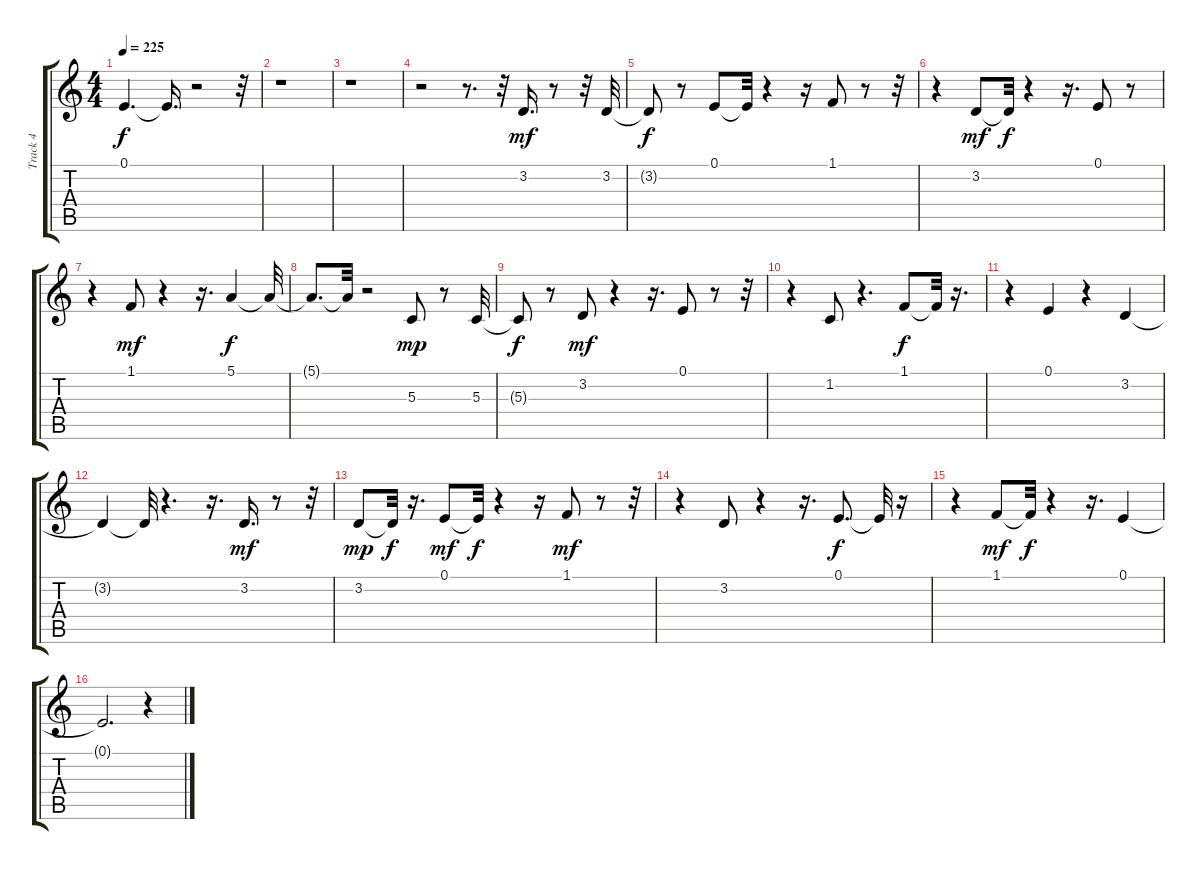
\track ("Track 4" "Track 4") {instrument pad1newage}
\staff {score tabs}
\tuning (E4 B3 G3 D3 A2 E2) {hide}
\ts (4 4)
\tempo 225
\clef g2
\ks c
0.1{t}.4{d dy f} 0.1{t}.16{d} r.2 r.32 |
r.1 |
r.1 |
r.2 r.8{d} r.32 3.2.16{d dy mf} r.8 r.32 3.2.32 |
3.2{t}.8{dy f} r.8 0.1.8 0.1{t}.32 r.4 r.16 1.1.8 r.8 r.32 |
r.4 3.2.8{dy mf} 3.2{t}.32{dy f} r.4 r.16{d} 0.1.8 r.8 |
r.4 1.1.8{dy mf} r.4 r.16{d} 5.1.4{dy f} 5.1{t}.32 |
5.1{t}.8{d} 5.1{t}.32 r.2 5.3.8{dy mp} r.8 5.3.32 |
5.3{t}.8{dy f} r.8 3.2.8{dy mf} r.4 r.16{d} 0.1.8 r.8 r.32 |
r.4 1.2.8 r.4{d} 1.1.8{dy f} 1.1{t}.32 r.16{d} |
r.4 0.1.4 r.4 3.2.4 |
3.2{t}.4 3.2{t}.32 r.4{d} r.16{d} 3.2.16{d dy mf} r.8 r.32 |
3.2.8{dy mp} 3.2{t}.32{dy f} r.16{d} 0.1.8{dy mf} 0.1{t}.32{dy f} r.4 r.16 1.1.8{dy mf} r.8 r.32 |
r.4 3.2.8 r.4 r.16{d} 0.1.8{d dy f} 0.1{t}.32 r.16 |
r.4 1.1.8{dy mf} 1.1{t}.32{dy f} r.4 r.16{d} 0.1.4 |
0.1{t}.2{d} r.4
